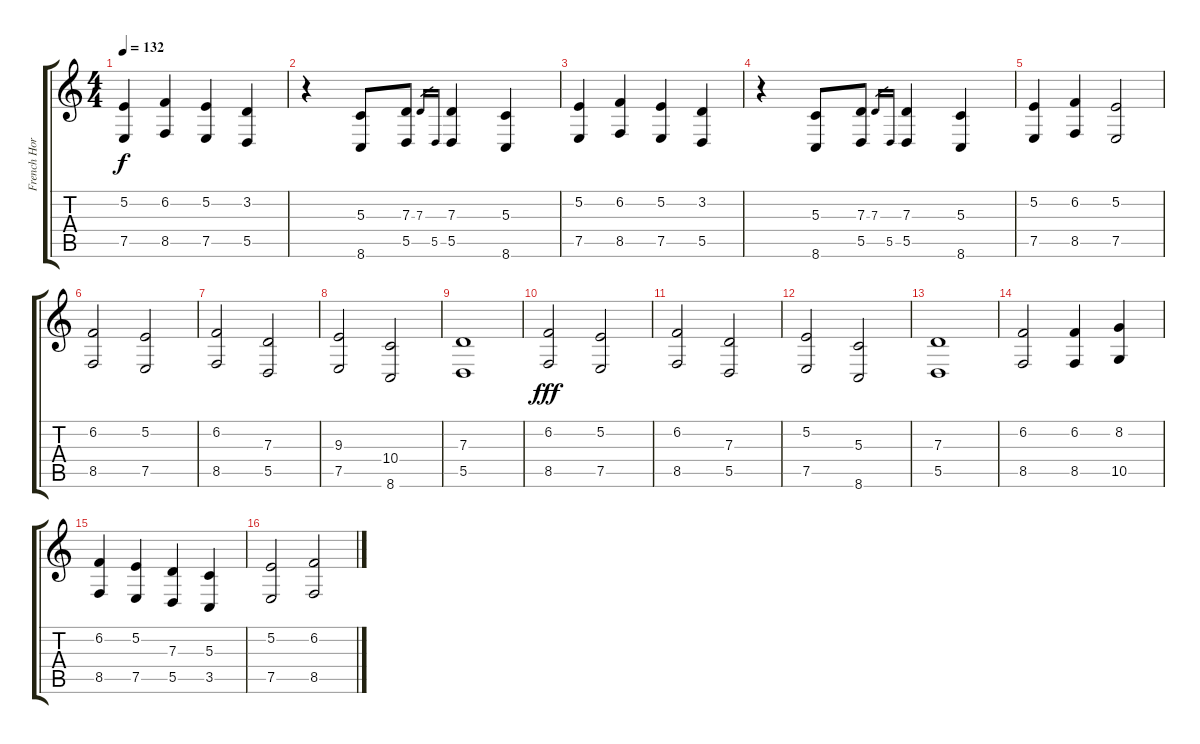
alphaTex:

\track ("French Horns" "French Hor") {instrument frenchhorn}
\staff {score tabs}
\tuning (E4 B3 G3 D3 A2 E2) {hide}
\ts (4 4)
\tempo 132
\clef g2
\ks c
(5.2 7.5).4{dy f} (6.2 8.5).4 (5.2 7.5).4 (3.2 5.5).4 |
r.4{volume 6} (5.3 8.6).8 (7.3 5.5).8 7.3.16{gr} 5.5.16{gr} (7.3 5.5).4 (5.3 8.6).4 |
(5.2 7.5).4 (6.2 8.5).4 (5.2 7.5).4 (3.2 5.5).4 |
r.4{volume 6} (5.3 8.6).8 (7.3 5.5).8 7.3.16{gr} 5.5.16{gr} (7.3 5.5).4 (5.3 8.6).4 |
(5.2 7.5).4 (6.2 8.5).4 (5.2 7.5).2 |
(6.2 8.5).2{volume 12} (5.2 7.5).2 |
(6.2 8.5).2 (7.3 5.5).2 |
(9.3 7.5).2 (10.4 8.6).2 |
(7.3 5.5).1 |
(6.2 8.5).2{dy fff volume 5} (5.2 7.5).2 |
(6.2 8.5).2 (7.3 5.5).2 |
(5.2 7.5).2 (5.3 8.6).2 |
(7.3 5.5).1 |
(6.2 8.5).2 (6.2 8.5).4 (8.2 10.5).4 |
(6.2 8.5).4 (5.2 7.5).4 (7.3 5.5).4 (5.3 3.5).4 |
(5.2 7.5).2 (6.2 8.5).2
